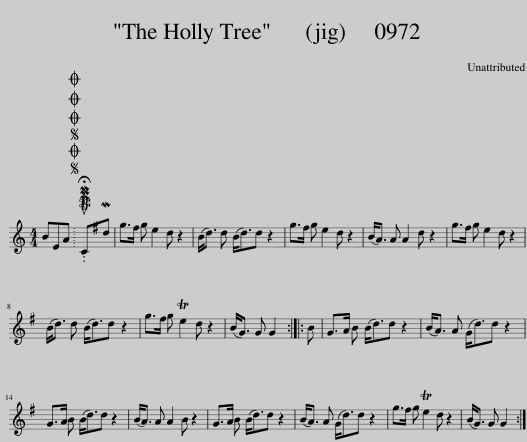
X:1
L:1/8
M:4/4
I:linebreak $
K:C
V:1 treble
V:1
 BEA |SOSOOO .!fermata!PMTuCMd | g>^f g e2 d z2 | (B<d) d (B<d)d z2 | g>^f g e2 d z2 | %5
 (B<A) A A2 d z2 | g>^f g e2 d z2 |$ (B<d) d (B<d)d z2 | g>^f g Te2 d z2 | (B<G) G G2 :: %10
 B | G>A B (B<d)d z2 | (B<A) A (G<d)d z2 |$ G>A B (B<d)d z2 | (B<A) A A2 B z2 | %15
 G>A B (B<d)d z2 | (B<A) A (G<d)d z2 | g>^f g Te2 d z2 | (B<G) G G2 :| %19
